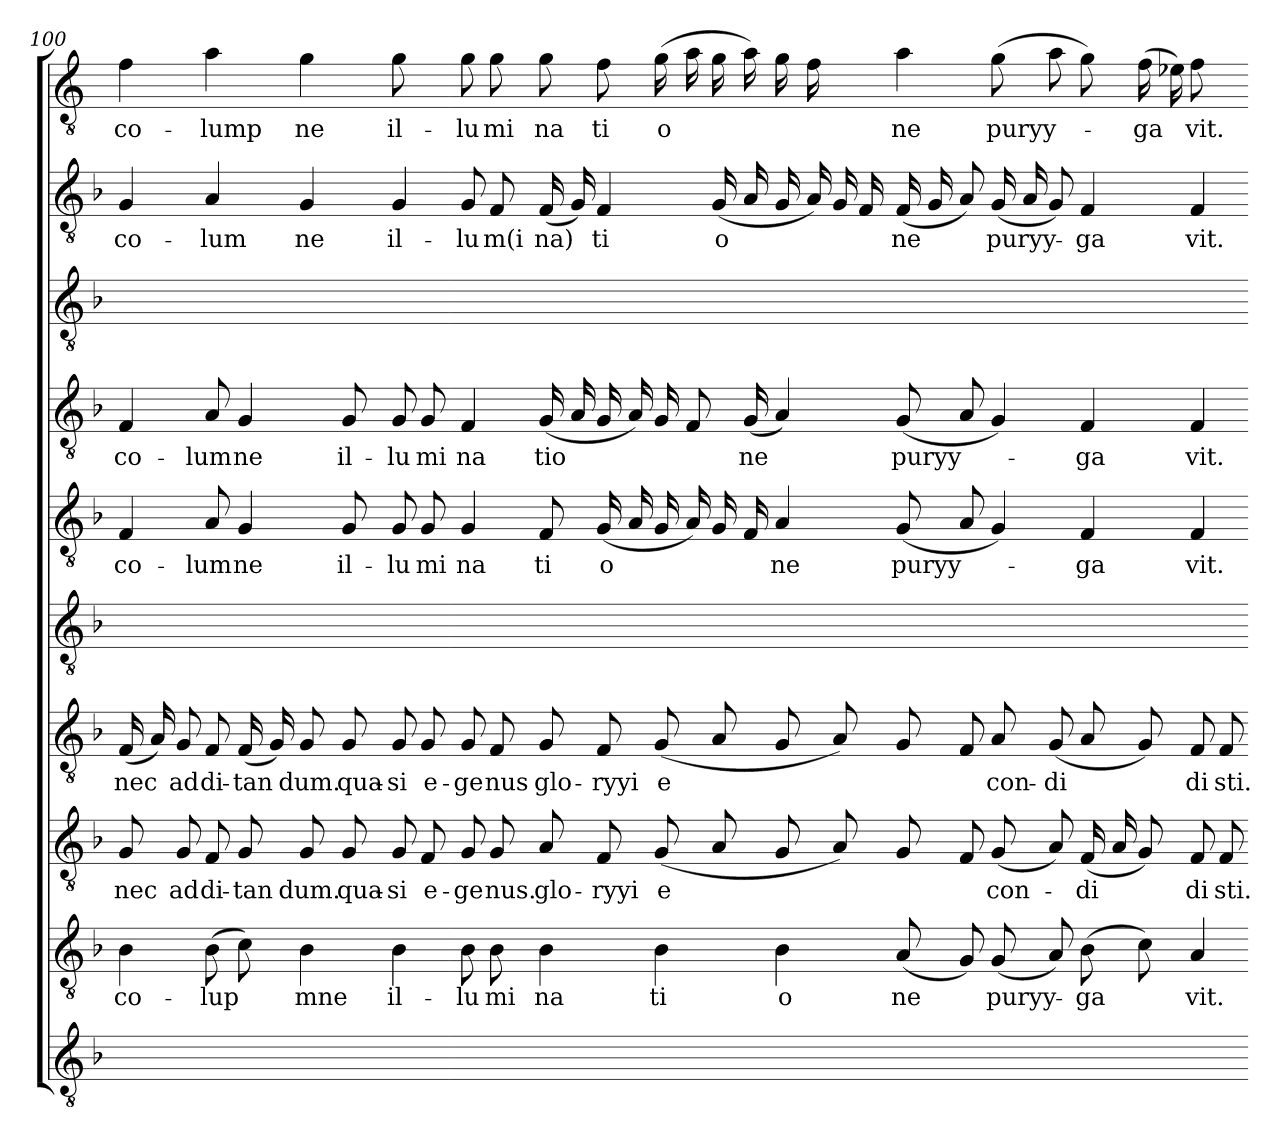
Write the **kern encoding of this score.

**kern	**kern	**text	**kern	**text	**kern	**text	**kern	**kern	**text	**kern	**text	**kern	**kern	**text	**kern	**text
*part10	*part9	*part9	*part8	*part8	*part7	*part7	*part6	*part5	*part5	*part4	*part4	*part3	*part2	*part2	*part1	*part1
*staff10	*staff9	*staff9	*staff8	*staff8	*staff7	*staff7	*staff6	*staff5	*staff5	*staff4	*staff4	*staff3	*staff2	*staff2	*staff1	*staff1
*clefGv2	*clefGv2	*	*clefGv2	*	*clefGv2	*	*clefGv2	*clefGv2	*	*clefGv2	*	*clefGv2	*clefGv2	*	*clefGv2	*
*k[b-]	*k[b-]	*	*k[b-]	*	*k[b-]	*	*k[b-]	*k[b-]	*	*k[b-]	*	*k[b-]	*k[b-]	*	*k[]	*
=100	=100	=100	=100	=100	=100	=100	=100	=100	=100	=100	=100	=100	=100	=100	=100	=100
1ryy	4B-	co-	8G	nec	(16F	nec	1ryy	4F	co-	4F	co-	1ryy	4G	co-	4f	co-
.	.	.	.	.	16A)	.	.	.	.	.	.	.	.	.	.	.
.	.	.	8G	ad	8G	ad	.	.	.	.	.	.	.	.	.	.
.	(8B-	lup	8F	di-	8F	di-	.	8A	lum	8A	lum	.	4A	lum	4a	lump
.	8c)	.	8G	tan	(16F	tan	.	4G	-ne	4G	-ne	.	.	.	.	.
.	.	.	.	.	16G)	.	.	.	.	.	.	.	.	.	.	.
.	4B-	-mne	8G	-dum.	8G	-dum.	.	.	.	.	.	.	4G	-ne	4g	-ne
.	.	.	8G	qua-	8G	qua-	.	8G	il-	8G	il-	.	.	.	.	.
.	4B-	il-	8G	-si	8G	-si	.	8G	lu	8G	lu	.	4G	il-	8g	il-
.	.	.	8F	e-	8G	e-	.	8G	mi	8G	mi	.	.	.	8ryy	.
=101-	=101-	=101-	=101-	=101-	=101-	=101-	=101-	=101-	=101-	=101-	=101-	=101-	=101-	=101-	=101-	=101-
1ryy	8B-	lu	8G	ge	8G	ge	1ryy	4G	na	4F	na	1ryy	8G	lu	8g	lu
.	8B-	mi	8G	-nus.	8F	-nus	.	.	.	.	.	.	8F	m(i	8g	mi
.	4B-	na	8A	glo-	8G	glo-	.	8F	ti	(16G	tio	.	(16F	na)	8g	na
.	.	.	.	.	.	.	.	.	.	16A	.	.	16G)	.	.	.
.	.	.	8F	ryyi	8F	ryyi	.	(16G	o	16G	.	.	4F	ti	8f	ti
.	.	.	.	.	.	.	.	16A	.	16A)	.	.	.	.	.	.
.	4B-	ti	(8G	-e	(8G	-e	.	16G	.	16G	.	.	.	.	(16g	o
.	.	.	.	.	.	.	.	16A)	.	8F	.	.	.	.	16a	.
.	.	.	8A	.	8A	.	.	16G	.	.	.	.	(16G	o	16g	.
.	.	.	.	.	.	.	.	16F	.	(16G	-ne	.	16A	.	16a)	.
.	4B-	o	8G	.	8G	.	.	4A	-ne	4A)	.	.	16G	.	16g	.
.	.	.	.	.	.	.	.	.	.	.	.	.	16A)	.	16f	.
.	.	.	8A)	.	8A)	.	.	.	.	.	.	.	16G	.	8ryy	.
.	.	.	.	.	.	.	.	.	.	.	.	.	16F	.	.	.
=102-	=102-	=102-	=102-	=102-	=102-	=102-	=102-	=102-	=102-	=102-	=102-	=102-	=102-	=102-	=102-	=102-
1ryy	(8A	-ne	8G	.	8G	.	1ryy	(8G	puryy-	(8G	puryy-	1ryy	(16F	-ne	4a	-ne
.	.	.	.	.	.	.	.	.	.	.	.	.	16G	.	.	.
.	8G)	.	8F	.	8F	.	.	8A	.	8A	.	.	8A)	.	.	.
.	(8G	puryy-	(8G	con-	8A	con-	.	4G)	.	4G)	.	.	(16G	puryy-	(8g	puryy-
.	.	.	.	.	.	.	.	.	.	.	.	.	16A	.	.	.
.	8A)	.	8A)	.	(8G	di	.	.	.	.	.	.	8G)	.	8a	.
.	(8B-	ga	(16F	di	8A	.	.	4F	ga	4F	ga	.	4F	ga	8g)	.
.	.	.	16A	.	.	.	.	.	.	.	.	.	.	.	.	.
.	8c)	.	8G)	.	8G)	.	.	.	.	.	.	.	.	.	(16f	ga
.	.	.	.	.	.	.	.	.	.	.	.	.	.	.	16e-X)	.
.	4A	-vit.	8F	di	8F	di	.	4F	-vit.	4F	-vit.	.	4F	-vit.	8f	-vit.
.	.	.	8F	-sti.	8F	-sti.	.	.	.	.	.	.	.	.	8ryy	.
=-	=-	=-	=-	=-	=-	=-	=-	=-	=-	=-	=-	=-	=-	=-	=-	=-
*-	*-	*-	*-	*-	*-	*-	*-	*-	*-	*-	*-	*-	*-	*-	*-	*-
